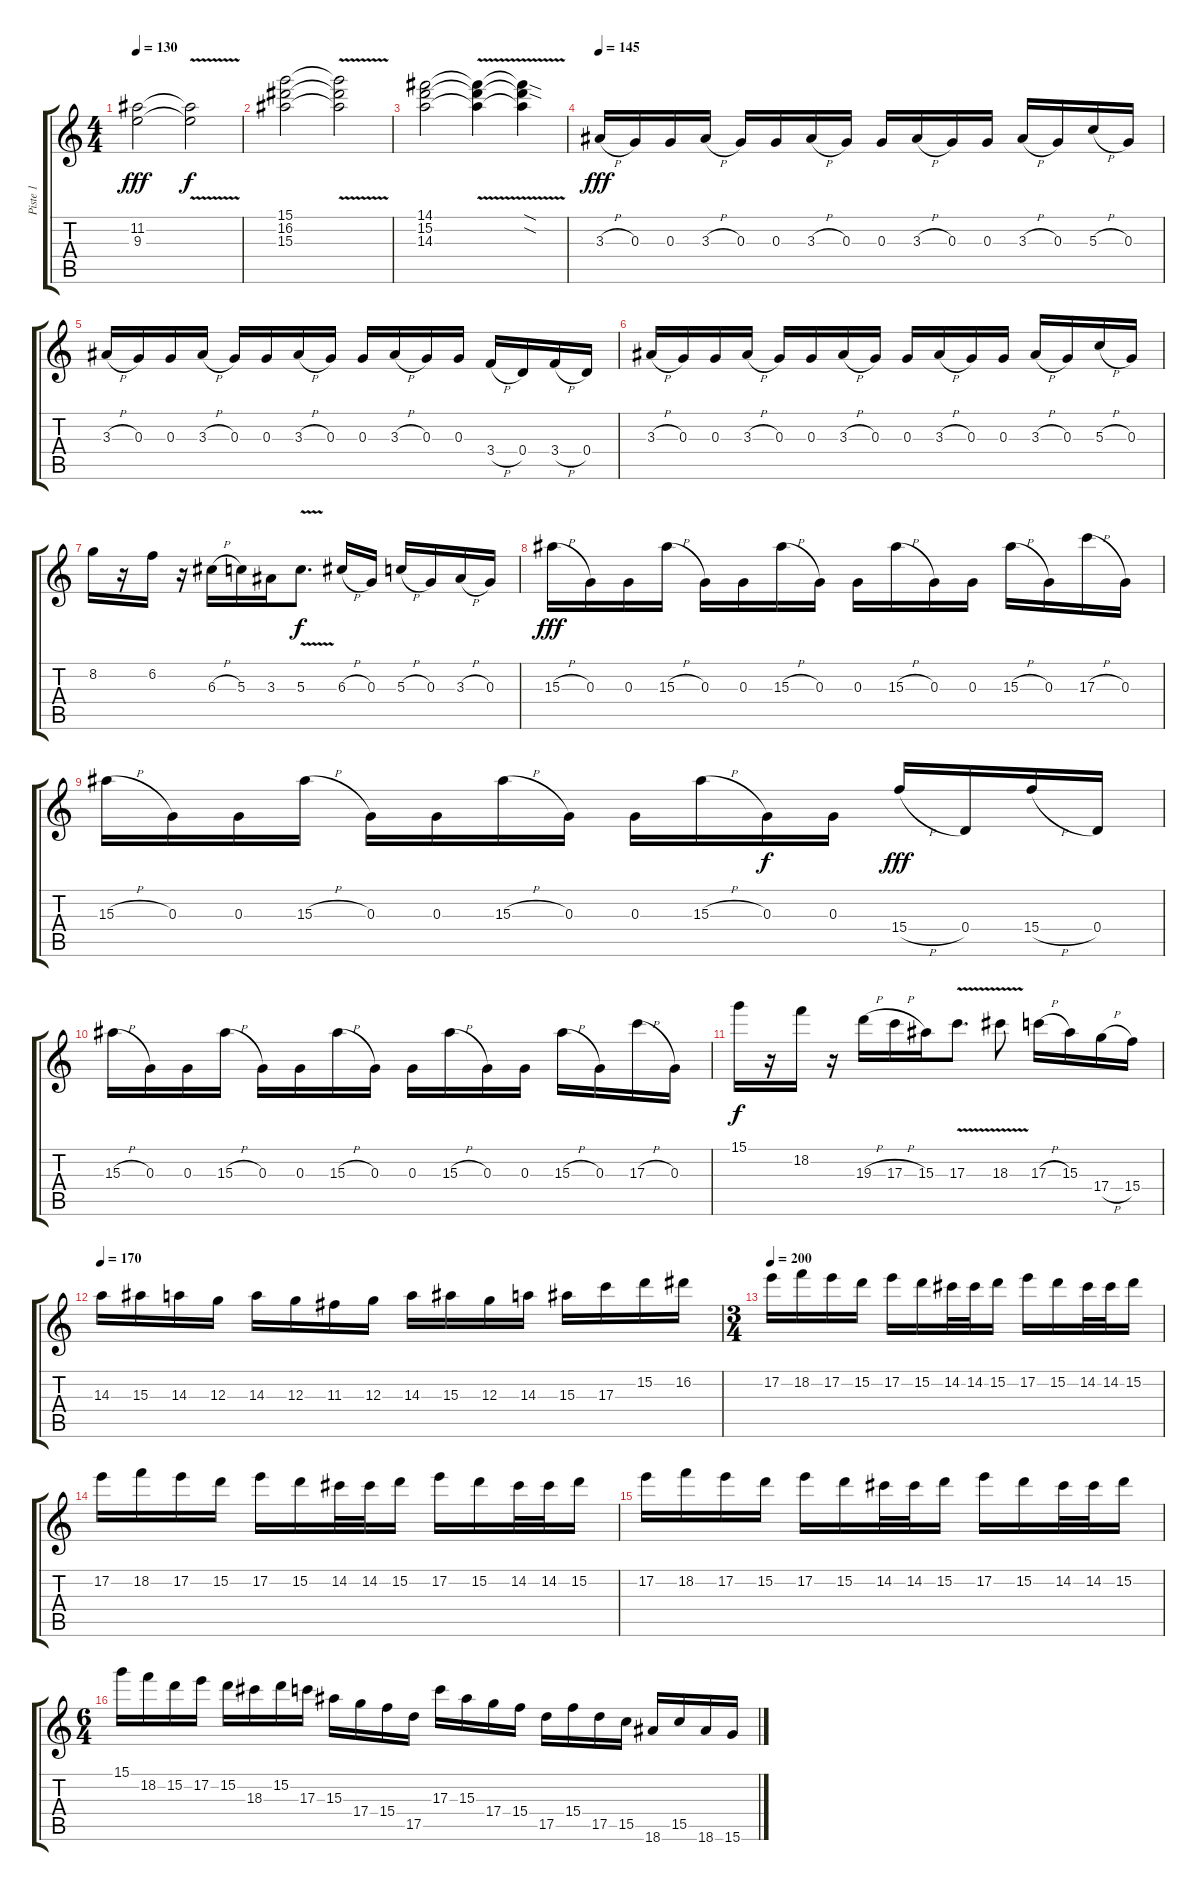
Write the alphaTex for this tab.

\track ("Piste 1" "Piste 1") {instrument distortionguitar}
\staff {score tabs}
\tuning (E4 B3 G3 D3 A2 E2) {hide}
\ts (4 4)
\tempo 130
\clef g2
\ks c
(11.2 9.3).2{dy fff} (11.2{v t} 9.3{v t}).2{dy f} |
(15.1 16.2 15.3).2 (15.1{v t} 16.2{v t} 15.3{v t}).2 |
(14.1 15.2 14.3).2 (14.1{v t} 15.2{v t} 14.3{v t}).4 (14.1{sod t} 15.2{sod t} 14.3{v t}).4 |
\tempo 145
3.3{h}.16{dy fff} 0.3.16 0.3.16 3.3{h}.16 0.3.16 0.3.16 3.3{h}.16 0.3.16 0.3.16 3.3{h}.16 0.3.16 0.3.16 3.3{h}.16 0.3.16 5.3{h}.16 0.3.16 |
3.3{h}.16 0.3.16 0.3.16 3.3{h}.16 0.3.16 0.3.16 3.3{h}.16 0.3.16 0.3.16 3.3{h}.16 0.3.16 0.3.16 3.4{h}.16 0.4.16 3.4{h}.16 0.4.16 |
3.3{h}.16 0.3.16 0.3.16 3.3{h}.16 0.3.16 0.3.16 3.3{h}.16 0.3.16 0.3.16 3.3{h}.16 0.3.16 0.3.16 3.3{h}.16 0.3.16 5.3{h}.16 0.3.16 |
8.2.16 r.16 6.2.16 r.16 6.3{h}.16 5.3.16 3.3.16 5.3{v}.8{d dy f} 6.3{h}.16 0.3.16 5.3{h}.16 0.3.16 3.3{h}.16 0.3.16 |
15.3{h}.16{dy fff volume 8} 0.3.16 0.3.16 15.3{h}.16 0.3.16 0.3.16 15.3{h}.16 0.3.16 0.3.16 15.3{h}.16 0.3.16 0.3.16 15.3{h}.16 0.3.16 17.3{h}.16 0.3.16 |
15.3{h}.16 0.3.16 0.3.16 15.3{h}.16 0.3.16 0.3.16 15.3{h}.16 0.3.16 0.3.16 15.3{h}.16 0.3.16{dy f} 0.3.16 15.4{h}.16{dy fff} 0.4.16 15.4{h}.16 0.4.16 |
15.3{h}.16 0.3.16 0.3.16 15.3{h}.16 0.3.16 0.3.16 15.3{h}.16 0.3.16 0.3.16 15.3{h}.16 0.3.16 0.3.16 15.3{h}.16 0.3.16 17.3{h}.16 0.3.16 |
15.1.16{dy f volume 16} r.16 18.2.16 r.16 19.3{h}.16 17.3{h}.16 15.3.16 17.3{v}.8{d} 18.3{v}.8 17.3{h}.16 15.3.16 17.4{h}.16 15.4.16 |
\tempo 170
14.3.16 15.3.16 14.3.16 12.3.16 14.3.16 12.3.16 11.3.16 12.3.16 14.3.16 15.3.16 12.3.16 14.3.16 15.3.16 17.3.16 15.2.16 16.2.16 |
\ts (3 4)
\tempo 200
17.2.16 18.2.16 17.2.16 15.2.16 17.2.16 15.2.16 14.2.32 14.2.32 15.2.16 17.2.16 15.2.16 14.2.32 14.2.32 15.2.16 |
17.2.16 18.2.16 17.2.16 15.2.16 17.2.16 15.2.16 14.2.32 14.2.32 15.2.16 17.2.16 15.2.16 14.2.32 14.2.32 15.2.16 |
17.2.16 18.2.16 17.2.16 15.2.16 17.2.16 15.2.16 14.2.32 14.2.32 15.2.16 17.2.16 15.2.16 14.2.32 14.2.32 15.2.16 |
\ts (6 4)
15.1.16 18.2.16 15.2.16 17.2.16 15.2.16 18.3.16 15.2.16 17.3.16 15.3.16 17.4.16 15.4.16 17.5.16 17.3.16 15.3.16 17.4.16 15.4.16 17.5.16 15.4.16 17.5.16 15.5.16 18.6.16 15.5.16 18.6.16 15.6.16
